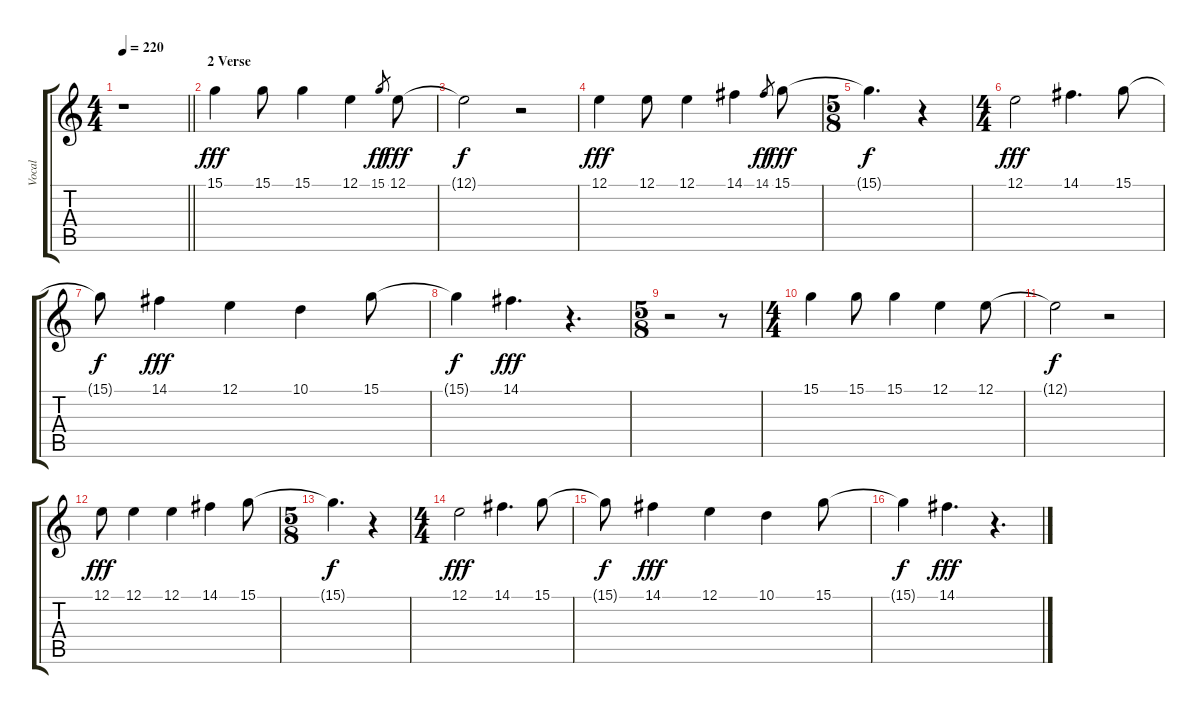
\track ("Vocal" "Vocal") {instrument lead1square}
\staff {score tabs}
\tuning (E4 B3 G3 D3 A2 E2) {hide}
\ts (4 4)
\tempo 220
\clef g2
\barLineRight lightlight
\ks c
r.1{dy fff} |
\section ("" "2 Verse")
15.1.4 15.1.8 15.1.4 12.1.4 15.1.8{gr dy ff} 12.1.8{dy fff} |
12.1{t}.2{dy f} r.2 |
12.1.4{dy fff} 12.1.8 12.1.4 14.1.4 14.1.8{gr dy ff} 15.1.8{dy fff} |
\ts (5 8)
15.1{t}.4{d dy f} r.4 |
\ts (4 4)
12.1.2{dy fff} 14.1.4{d} 15.1.8 |
15.1{t}.8{dy f} 14.1.4{dy fff} 12.1.4 10.1.4 15.1.8 |
15.1{t}.4{dy f} 14.1.4{d dy fff} r.4{d} |
\ts (5 8)
r.2 r.8 |
\ts (4 4)
15.1.4 15.1.8 15.1.4 12.1.4 12.1.8 |
12.1{t}.2{dy f} r.2 |
12.1.8{dy fff} 12.1.4 12.1.4 14.1.4 15.1.8 |
\ts (5 8)
15.1{t}.4{d dy f} r.4 |
\ts (4 4)
12.1.2{dy fff} 14.1.4{d} 15.1.8 |
15.1{t}.8{dy f} 14.1.4{dy fff} 12.1.4 10.1.4 15.1.8 |
15.1{t}.4{dy f} 14.1.4{d dy fff} r.4{d}
